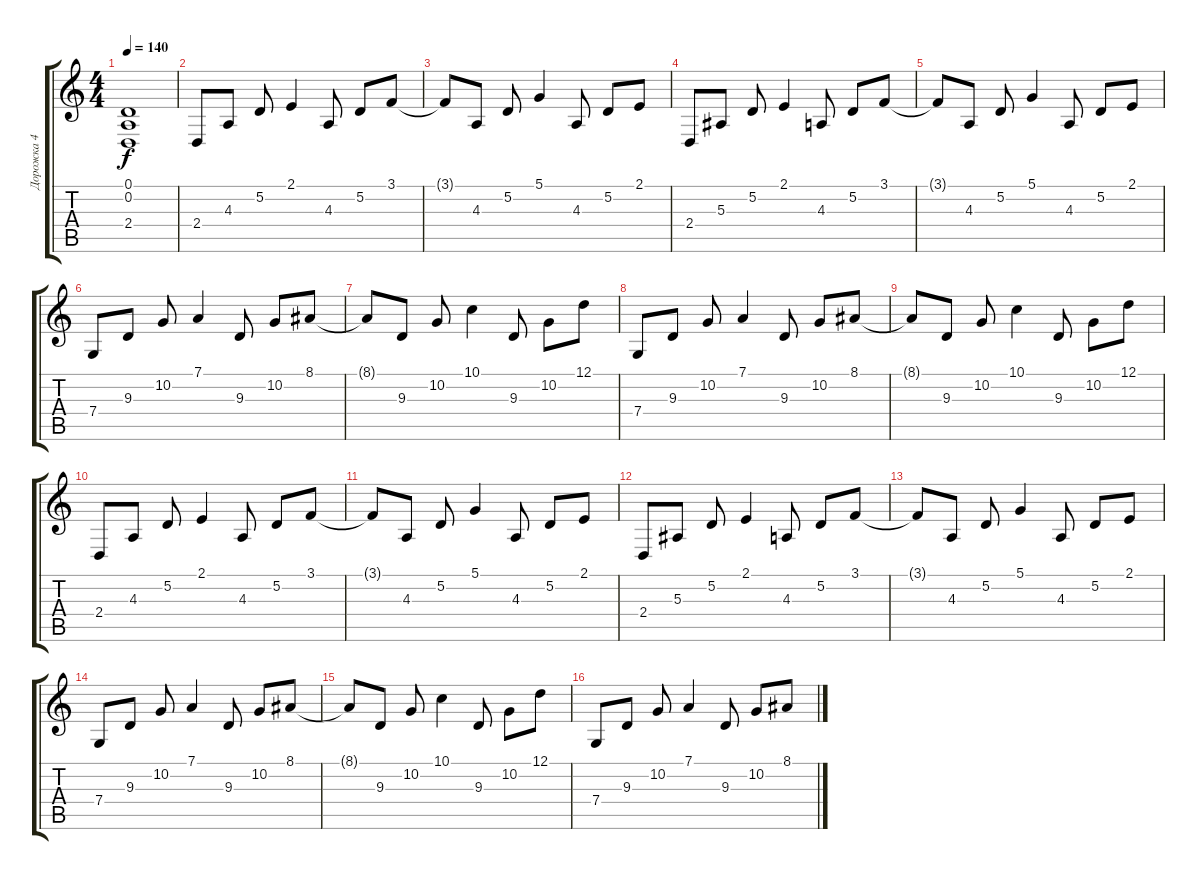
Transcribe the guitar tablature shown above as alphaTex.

\track ("Дорожка 4" "Дорожка 4") {instrument harpsichord}
\staff {score tabs}
\tuning (D4 A3 F3 C3 G2 D2) {hide}
\ts (4 4)
\tempo 140
\clef g2
\ks c
(0.1{t} 0.2{t} 2.4{t}).1{dy f} |
2.4.8 4.3.8 5.2.8 2.1.4 4.3.8 5.2.8 3.1.8 |
3.1{t}.8 4.3.8 5.2.8 5.1.4 4.3.8 5.2.8 2.1.8 |
2.4.8 5.3.8 5.2.8 2.1.4 4.3.8 5.2.8 3.1.8 |
3.1{t}.8 4.3.8 5.2.8 5.1.4 4.3.8 5.2.8 2.1.8 |
7.4.8 9.3.8 10.2.8 7.1.4 9.3.8 10.2.8 8.1.8 |
8.1{t}.8 9.3.8 10.2.8 10.1.4 9.3.8 10.2.8 12.1.8 |
7.4.8 9.3.8 10.2.8 7.1.4 9.3.8 10.2.8 8.1.8 |
8.1{t}.8 9.3.8 10.2.8 10.1.4 9.3.8 10.2.8 12.1.8 |
2.4.8 4.3.8 5.2.8 2.1.4 4.3.8 5.2.8 3.1.8 |
3.1{t}.8 4.3.8 5.2.8 5.1.4 4.3.8 5.2.8 2.1.8 |
2.4.8 5.3.8 5.2.8 2.1.4 4.3.8 5.2.8 3.1.8 |
3.1{t}.8 4.3.8 5.2.8 5.1.4 4.3.8 5.2.8 2.1.8 |
7.4.8 9.3.8 10.2.8 7.1.4 9.3.8 10.2.8 8.1.8 |
8.1{t}.8 9.3.8 10.2.8 10.1.4 9.3.8 10.2.8 12.1.8 |
7.4.8 9.3.8 10.2.8 7.1.4 9.3.8 10.2.8 8.1.8
